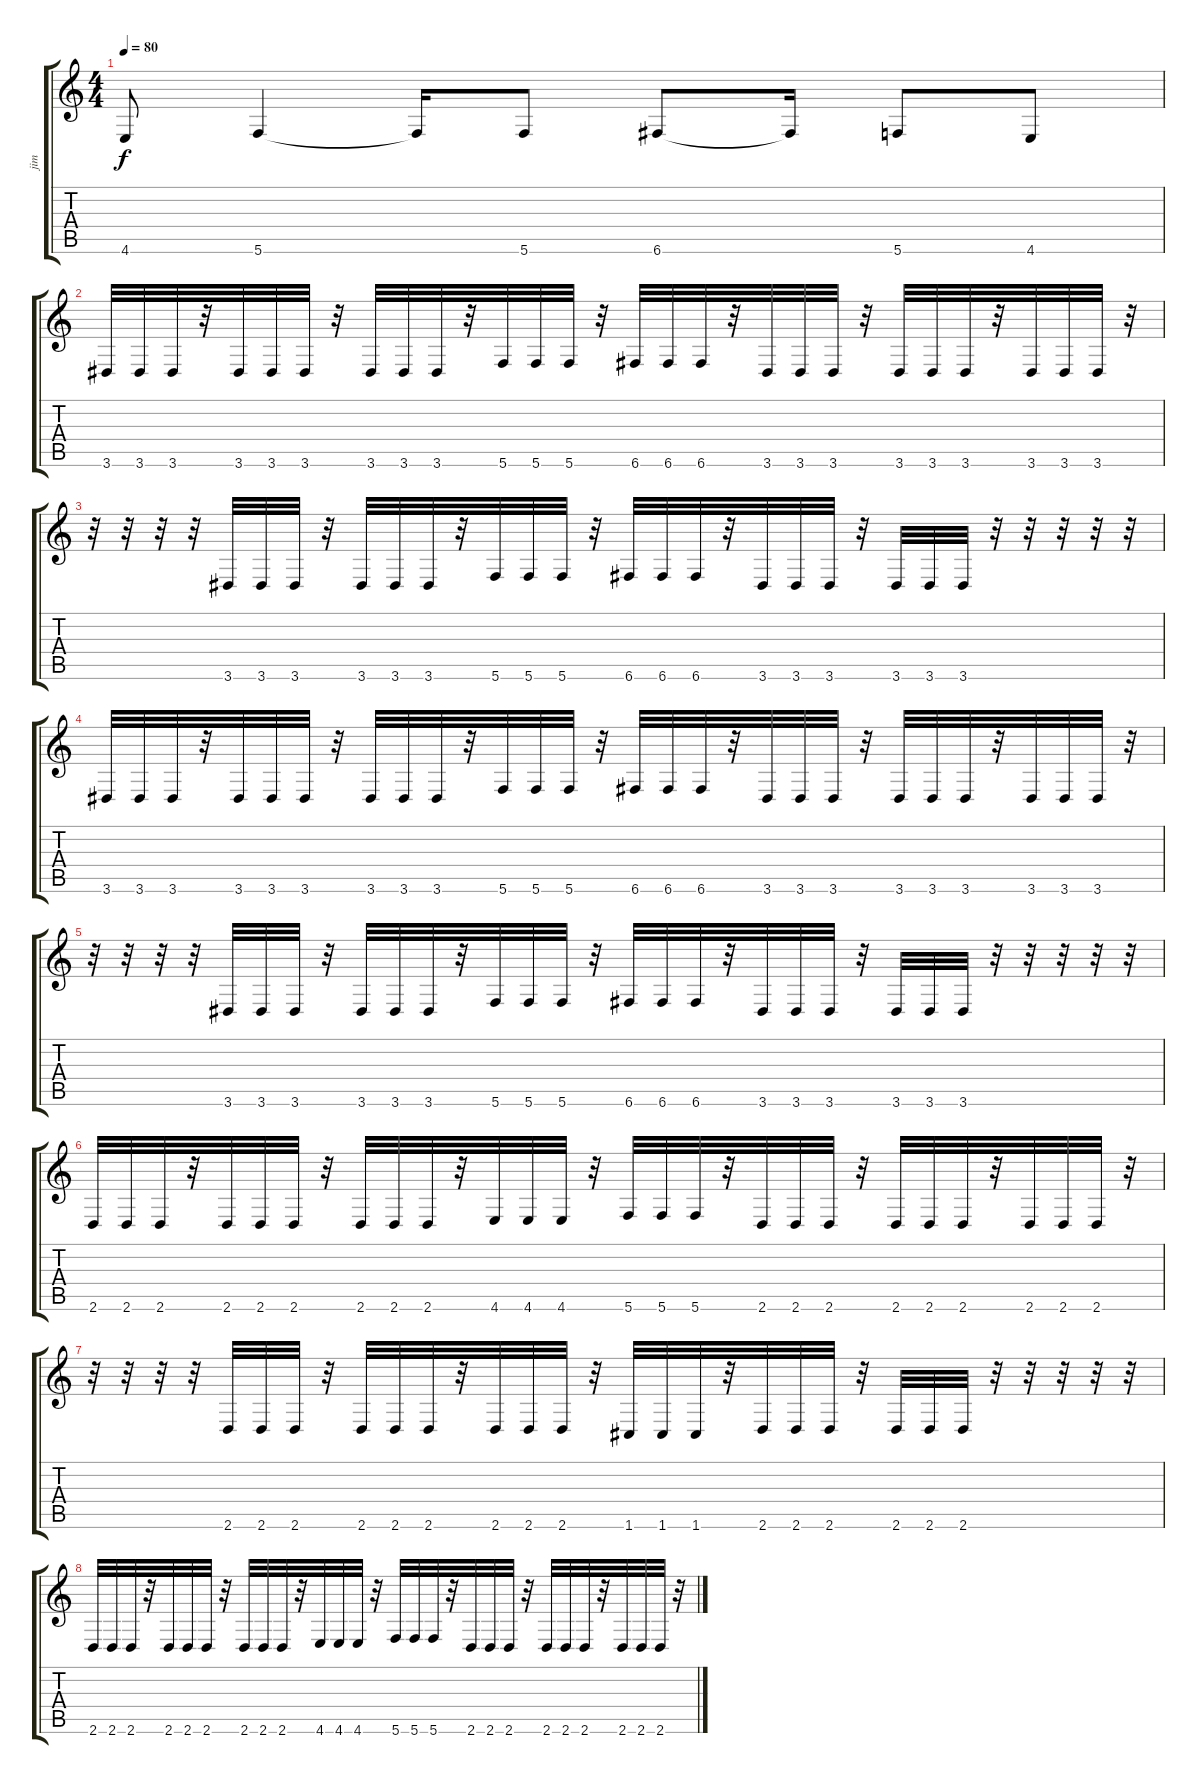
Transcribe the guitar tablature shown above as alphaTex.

\track ("jim" "jim") {instrument electricbassfinger}
\staff {score tabs}
\tuning (D4 A3 F3 C3 G2 C2) {hide}
\ts (4 4)
\tempo 80
\clef g2
\ks c
4.6.8{dy f} 5.6.4 5.6{t}.16 5.6.8 6.6.8 6.6{t}.16 5.6.8 4.6.8 |
3.6.32 3.6.32 3.6.32 r.32 3.6.32 3.6.32 3.6.32 r.32 3.6.32 3.6.32 3.6.32 r.32 5.6.32 5.6.32 5.6.32 r.32 6.6.32 6.6.32 6.6.32 r.32 3.6.32 3.6.32 3.6.32 r.32 3.6.32 3.6.32 3.6.32 r.32 3.6.32 3.6.32 3.6.32 r.32 |
r.32 r.32 r.32 r.32 3.6.32 3.6.32 3.6.32 r.32 3.6.32 3.6.32 3.6.32 r.32 5.6.32 5.6.32 5.6.32 r.32 6.6.32 6.6.32 6.6.32 r.32 3.6.32 3.6.32 3.6.32 r.32 3.6.32 3.6.32 3.6.32 r.32 r.32 r.32 r.32 r.32 |
3.6.32 3.6.32 3.6.32 r.32 3.6.32 3.6.32 3.6.32 r.32 3.6.32 3.6.32 3.6.32 r.32 5.6.32 5.6.32 5.6.32 r.32 6.6.32 6.6.32 6.6.32 r.32 3.6.32 3.6.32 3.6.32 r.32 3.6.32 3.6.32 3.6.32 r.32 3.6.32 3.6.32 3.6.32 r.32 |
r.32 r.32 r.32 r.32 3.6.32 3.6.32 3.6.32 r.32 3.6.32 3.6.32 3.6.32 r.32 5.6.32 5.6.32 5.6.32 r.32 6.6.32 6.6.32 6.6.32 r.32 3.6.32 3.6.32 3.6.32 r.32 3.6.32 3.6.32 3.6.32 r.32 r.32 r.32 r.32 r.32 |
2.6.32 2.6.32 2.6.32 r.32 2.6.32 2.6.32 2.6.32 r.32 2.6.32 2.6.32 2.6.32 r.32 4.6.32 4.6.32 4.6.32 r.32 5.6.32 5.6.32 5.6.32 r.32 2.6.32 2.6.32 2.6.32 r.32 2.6.32 2.6.32 2.6.32 r.32 2.6.32 2.6.32 2.6.32 r.32 |
r.32 r.32 r.32 r.32 2.6.32 2.6.32 2.6.32 r.32 2.6.32 2.6.32 2.6.32 r.32 2.6.32 2.6.32 2.6.32 r.32 1.6.32 1.6.32 1.6.32 r.32 2.6.32 2.6.32 2.6.32 r.32 2.6.32 2.6.32 2.6.32 r.32 r.32 r.32 r.32 r.32 |
2.6.32 2.6.32 2.6.32 r.32 2.6.32 2.6.32 2.6.32 r.32 2.6.32 2.6.32 2.6.32 r.32 4.6.32 4.6.32 4.6.32 r.32 5.6.32 5.6.32 5.6.32 r.32 2.6.32 2.6.32 2.6.32 r.32 2.6.32 2.6.32 2.6.32 r.32 2.6.32 2.6.32 2.6.32 r.32
